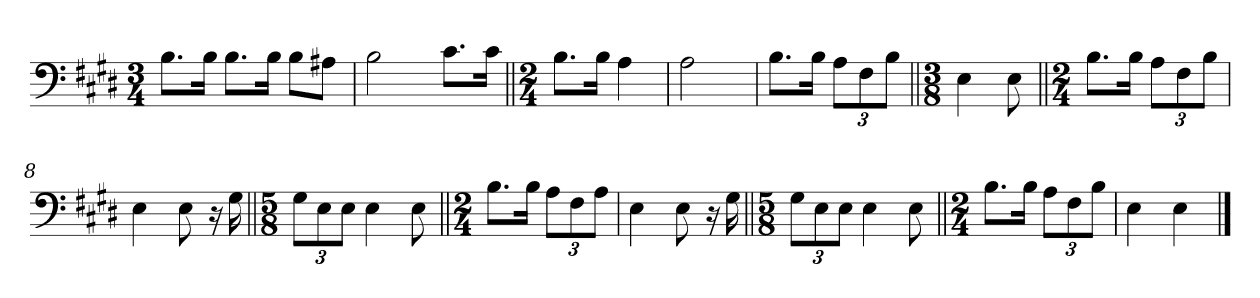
**kern
*part1
*staff1
*clefF4
*k[f#c#g#d#]
*M3/4
=1
8.B\L
16B\Jk
8.B\L
16B\Jk
8B\L
8A#X\J
=2
2B\
8.c#\L
16c#\Jk
=3||
*M2/4
8.B\L
16B\Jk
4A\
=4
2A\
=5
8.B\L
16B\Jk
12A\L
12F#\
12B\J
=6||
*M3/8
4E\
8E\
=7||
*M2/4
8.B\L
16B\Jk
12A\L
12F#\
12B\J
=8
4E\
8E\
16r
16G#\
=9||
*M5/8
12G#\L
12E\
12E\J
4E\
8E\
=10||
*M2/4
8.B\L
16B\Jk
12A\L
12F#\
12A\J
=11
4E\
8E\
16r
16G#\
=12||
*M5/8
12G#\L
12E\
12E\J
4E\
8E\
=13||
*M2/4
8.B\L
16B\Jk
12A\L
12F#\
12B\J
=14
4E\
4E\
==
*-
